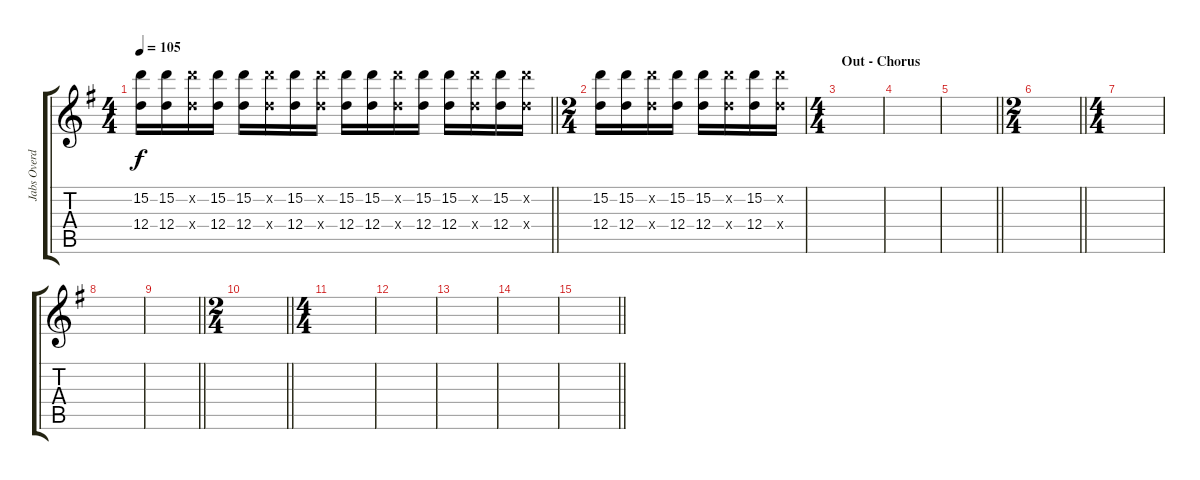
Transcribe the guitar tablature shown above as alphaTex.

\track ("Jabs Overdub" "Jabs Overd") {instrument overdrivenguitar}
\staff {score tabs}
\tuning (E4 B3 G3 D3 A2 E2) {hide}
\ts (4 4)
\tempo 105
\clef g2
\barLineRight lightlight
\ks g
(15.2 12.4).16{dy f} (15.2 12.4).16 (15.2{x} 12.4{x}).16 (15.2 12.4).16 (15.2 12.4).16 (15.2{x} 12.4{x}).16 (15.2 12.4).16 (15.2{x} 12.4{x}).16 (15.2 12.4).16 (15.2 12.4).16 (15.2{x} 12.4{x}).16 (15.2 12.4).16 (15.2 12.4).16 (15.2{x} 12.4{x}).16 (15.2 12.4).16 (15.2{x} 12.4{x}).16 |
\ts (2 4)
(15.2 12.4).16 (15.2 12.4).16 (15.2{x} 12.4{x}).16 (15.2 12.4).16 (15.2 12.4).16 (15.2{x} 12.4{x}).16 (15.2 12.4).16 (15.2{x} 12.4{x}).16 |
\ts (4 4)
\section ("" "Out - Chorus")
|
|
\barLineRight lightlight
|
\ts (2 4)
\barLineRight lightlight
|
\ts (4 4)
|
|
\barLineRight lightlight
|
\ts (2 4)
\barLineRight lightlight
|
\ts (4 4)
|
|
|
|
\barLineRight lightlight
